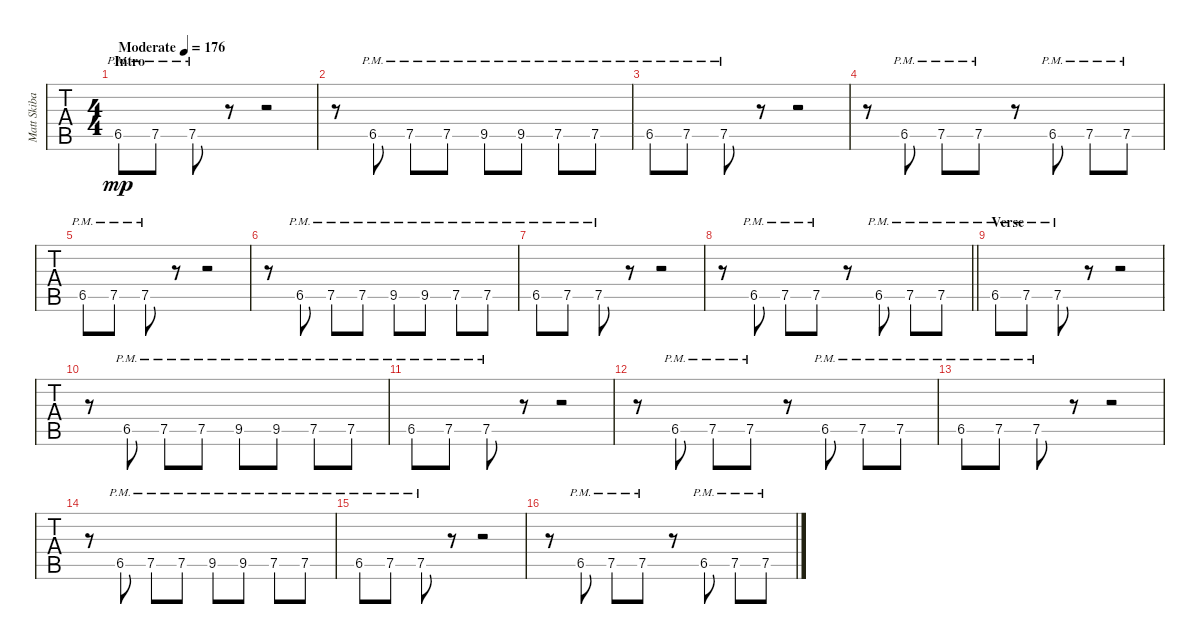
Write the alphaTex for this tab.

\track ("Matt Skiba - Guitar One" "Matt Skiba") {instrument distortionguitar}
\staff {tabs}
\tuning (E4 B3 G3 D3 A2 E2) {hide}
\ts (4 4)
\section ("" "Intro")
\tempo (176 "Moderate")
\clef g2
\ks e
6.5{pm}.8{dy mp instrument distortionguitar} 7.5{pm}.8 7.5{pm}.8 r.8 r.2 |
r.8 6.5{pm}.8 7.5{pm}.8 7.5{pm}.8 9.5{pm}.8 9.5{pm}.8 7.5{pm}.8 7.5{pm}.8 |
6.5{pm}.8 7.5{pm}.8 7.5{pm}.8 r.8 r.2 |
r.8 6.5{pm}.8 7.5{pm}.8 7.5{pm}.8 r.8 6.5{pm}.8 7.5{pm}.8 7.5{pm}.8 |
6.5{pm}.8 7.5{pm}.8 7.5{pm}.8 r.8 r.2 |
r.8 6.5{pm}.8 7.5{pm}.8 7.5{pm}.8 9.5{pm}.8 9.5{pm}.8 7.5{pm}.8 7.5{pm}.8 |
6.5{pm}.8 7.5{pm}.8 7.5{pm}.8 r.8 r.2 |
\barLineRight lightlight
r.8 6.5{pm}.8 7.5{pm}.8 7.5{pm}.8 r.8 6.5{pm}.8 7.5{pm}.8 7.5{pm}.8 |
\section ("" "Verse")
6.5{pm}.8 7.5{pm}.8 7.5{pm}.8 r.8 r.2 |
r.8 6.5{pm}.8 7.5{pm}.8 7.5{pm}.8 9.5{pm}.8 9.5{pm}.8 7.5{pm}.8 7.5{pm}.8 |
6.5{pm}.8 7.5{pm}.8 7.5{pm}.8 r.8 r.2 |
r.8 6.5{pm}.8 7.5{pm}.8 7.5{pm}.8 r.8 6.5{pm}.8 7.5{pm}.8 7.5{pm}.8 |
6.5{pm}.8 7.5{pm}.8 7.5{pm}.8 r.8 r.2 |
r.8 6.5{pm}.8 7.5{pm}.8 7.5{pm}.8 9.5{pm}.8 9.5{pm}.8 7.5{pm}.8 7.5{pm}.8 |
6.5{pm}.8 7.5{pm}.8 7.5{pm}.8 r.8 r.2 |
r.8 6.5{pm}.8 7.5{pm}.8 7.5{pm}.8 r.8 6.5{pm}.8 7.5{pm}.8 7.5{pm}.8
